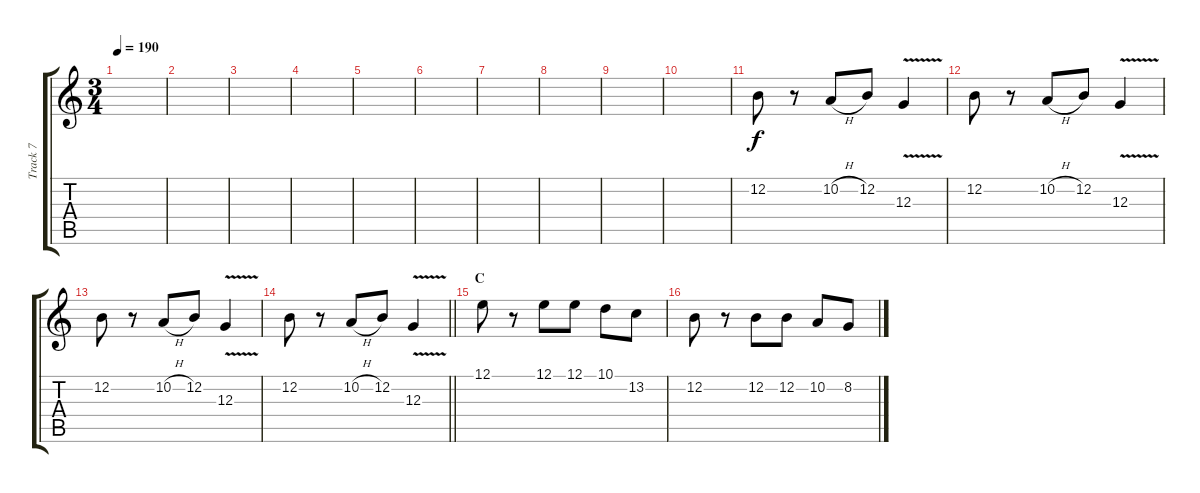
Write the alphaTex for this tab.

\track ("Track 7" "Track 7") {instrument stringensemble1}
\staff {score tabs}
\tuning (E4 B3 G3 D3 A2 E2) {hide}
\ts (3 4)
\tempo 190
\clef g2
\ks c
|
|
|
|
|
|
|
|
|
|
12.2.8 r.8 10.2{h}.8 12.2.8 12.3{v}.4 |
12.2.8 r.8 10.2{h}.8 12.2.8 12.3{v}.4 |
12.2.8 r.8 10.2{h}.8 12.2.8 12.3{v}.4 |
\barLineRight lightlight
12.2.8 r.8 10.2{h}.8 12.2.8 12.3{v}.4 |
\section ("" "C")
12.1.8 r.8 12.1.8 12.1.8 10.1.8 13.2.8 |
12.2.8 r.8 12.2.8 12.2.8 10.2.8 8.2.8
